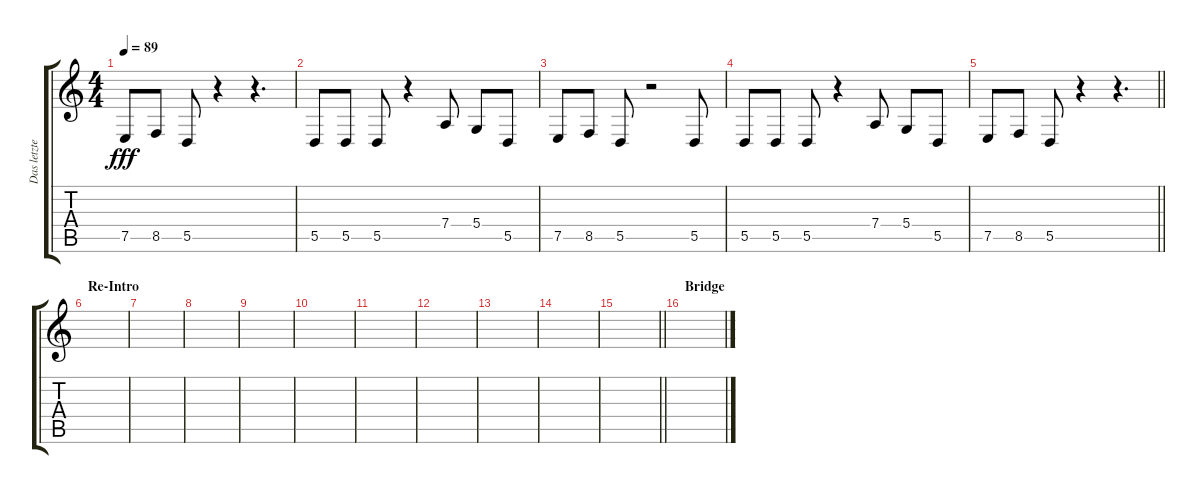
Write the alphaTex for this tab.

\track ("Das letzte Einhorn" "Das letzte") {instrument choiraahs}
\staff {score tabs}
\tuning (E4 B3 G3 D3 A2 D2) {hide}
\ts (4 4)
\tempo 89
\clef g2
\ks c
7.5.8{dy fff} 8.5.8 5.5.8 r.4 r.4{d} |
5.5.8 5.5.8 5.5.8 r.4 7.4.8 5.4.8 5.5.8 |
7.5.8 8.5.8 5.5.8 r.2 5.5.8 |
5.5.8 5.5.8 5.5.8 r.4 7.4.8 5.4.8 5.5.8 |
\barLineRight lightlight
7.5.8 8.5.8 5.5.8 r.4 r.4{d} |
\section ("" "Re-Intro")
|
|
|
|
|
|
|
|
|
\barLineRight lightlight
|
\section ("" "Bridge")
